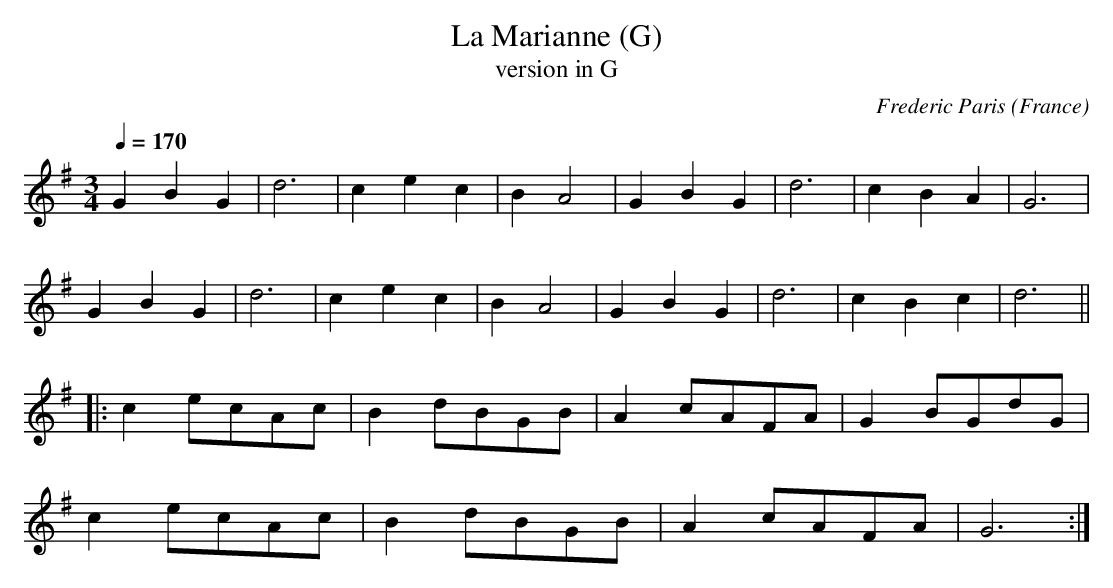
X:1
T:La Marianne (G)
T:version in G
C:Frederic Paris
M:3/4
L:1/4
Q:170
O:France
K:G
GBG | d3 | cec | BA2 | GBG | d3 | cBA | G3 |
GBG | d3 | cec | BA2 | GBG | d3 | cBc | d3 ||
|: c e/c/A/c/ | B d/B/G/B/ | A c/A/F/A/ | G B/G/d/G/ |
c e/c/A/c/ | B d/B/G/B/ | A c/A/F/A/ | G3 :|]
